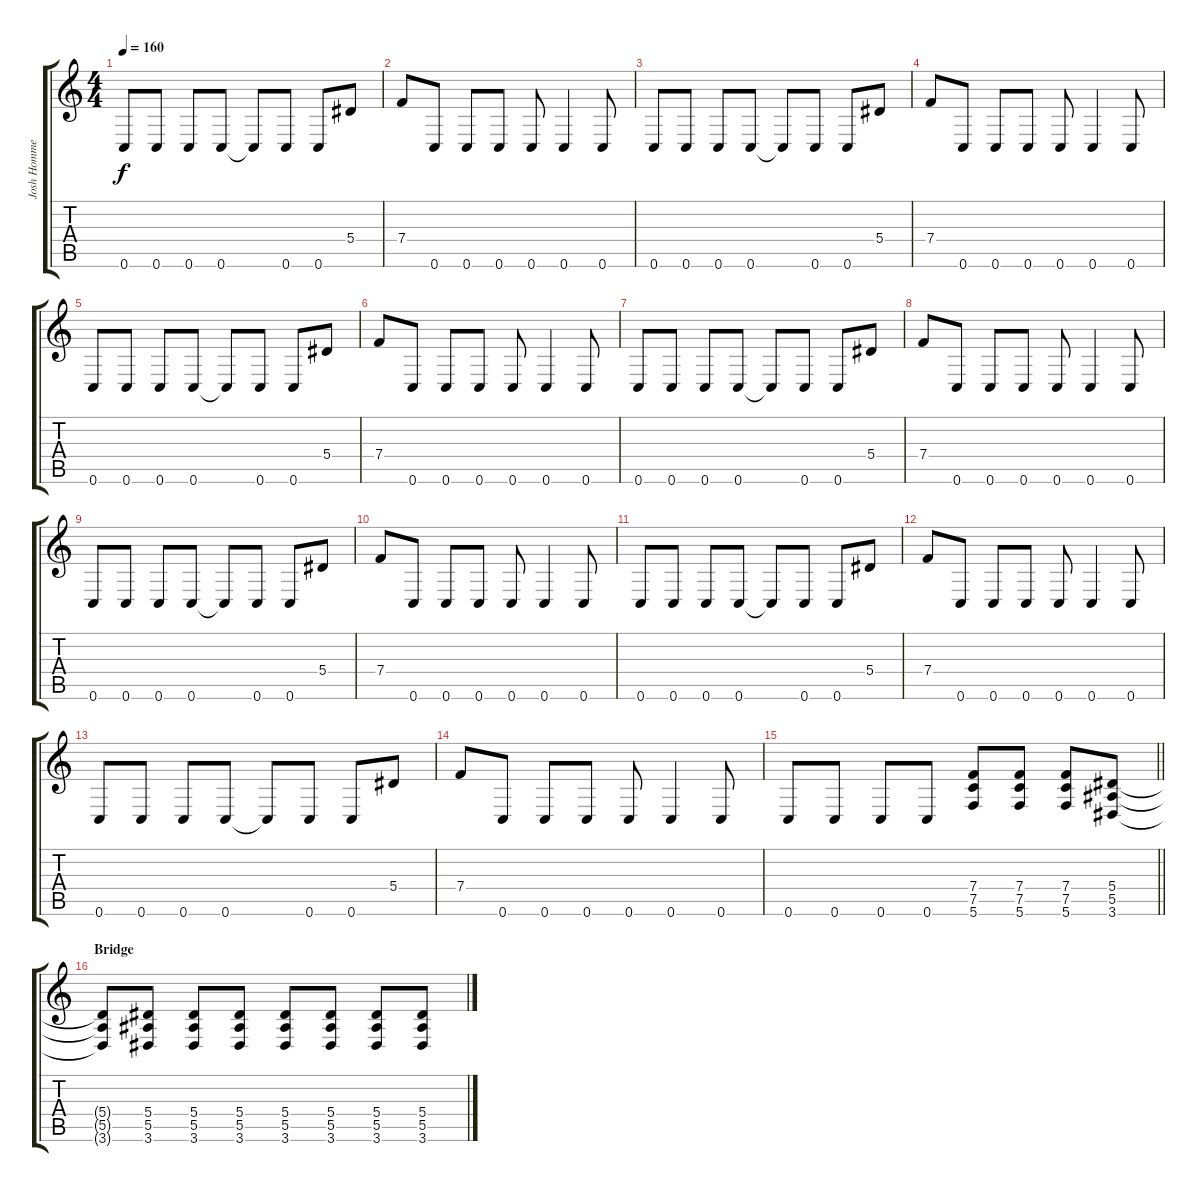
\track ("Josh Homme 1" "Josh Homme") {instrument distortionguitar}
\staff {score tabs}
\tuning (C4 G3 Eb3 Bb2 F2 C2) {hide}
\ts (4 4)
\tempo 160
\clef g2
\ks c
0.6.8{dy f} 0.6.8 0.6.8 0.6.8 0.6{t}.8 0.6.8 0.6.8 5.4.8 |
7.4.8 0.6.8 0.6.8 0.6.8 0.6.8 0.6.4 0.6.8 |
0.6.8 0.6.8 0.6.8 0.6.8 0.6{t}.8 0.6.8 0.6.8 5.4.8 |
7.4.8 0.6.8 0.6.8 0.6.8 0.6.8 0.6.4 0.6.8 |
0.6.8 0.6.8 0.6.8 0.6.8 0.6{t}.8 0.6.8 0.6.8 5.4.8 |
7.4.8 0.6.8 0.6.8 0.6.8 0.6.8 0.6.4 0.6.8 |
0.6.8 0.6.8 0.6.8 0.6.8 0.6{t}.8 0.6.8 0.6.8 5.4.8 |
7.4.8 0.6.8 0.6.8 0.6.8 0.6.8 0.6.4 0.6.8 |
0.6.8 0.6.8 0.6.8 0.6.8 0.6{t}.8 0.6.8 0.6.8 5.4.8 |
7.4.8 0.6.8 0.6.8 0.6.8 0.6.8 0.6.4 0.6.8 |
0.6.8 0.6.8 0.6.8 0.6.8 0.6{t}.8 0.6.8 0.6.8 5.4.8 |
7.4.8 0.6.8 0.6.8 0.6.8 0.6.8 0.6.4 0.6.8 |
0.6.8 0.6.8 0.6.8 0.6.8 0.6{t}.8 0.6.8 0.6.8 5.4.8 |
7.4.8 0.6.8 0.6.8 0.6.8 0.6.8 0.6.4 0.6.8 |
\barLineRight lightlight
0.6.8 0.6.8 0.6.8 0.6.8 (7.4 7.5 5.6).8 (7.4 7.5 5.6).8 (7.4 7.5 5.6).8 (5.4 5.5 3.6).8 |
\section ("" "Bridge")
(5.4{t} 5.5{t} 3.6{t}).8 (5.4 5.5 3.6).8 (5.4 5.5 3.6).8 (5.4 5.5 3.6).8 (5.4 5.5 3.6).8 (5.4 5.5 3.6).8 (5.4 5.5 3.6).8 (5.4 5.5 3.6).8
